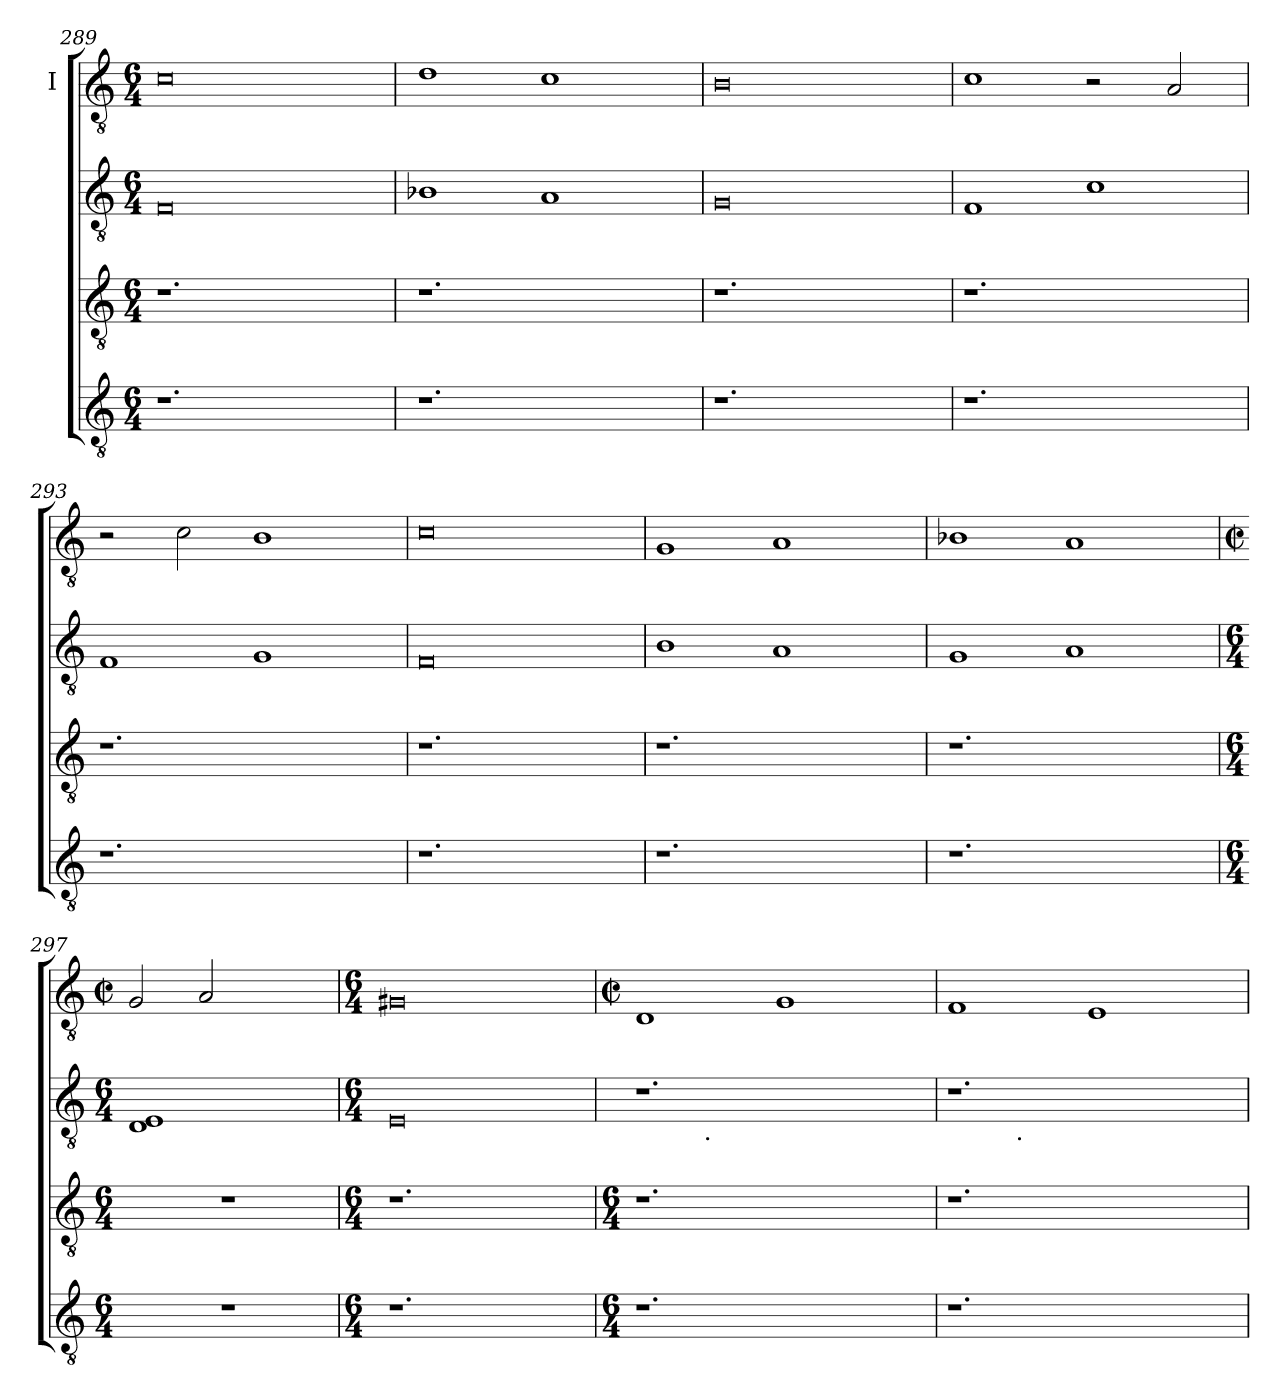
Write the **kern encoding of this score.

**kern	**kern	**kern	**kern
*part4	*part3	*part2	*part1
*staff4	*staff3	*staff2	*staff1
*	*	*	*I"I
*clefGv2	*clefGv2	*clefGv2	*clefGv2
*k[]	*k[]	*k[]	*k[]
*C:	*C:	*C:	*C:
*M6/4	*M6/4	*M6/4	*M6/4
=289	=289	=289	=289
1.r	1.r	0F	0c
2ryy	2ryy	.	.
=290	=290	=290	=290
1.r	1.r	1B-X	1d
.	.	1A	1c
2ryy	2ryy	.	.
=291	=291	=291	=291
1.r	1.r	0G	0B
2ryy	2ryy	.	.
=292	=292	=292	=292
1.r	1.r	1F	1c
.	.	1c	2r
2ryy	2ryy	.	2A/
=293	=293	=293	=293
1.r	1.r	1F	2r
.	.	.	2c\
.	.	1G	1B
2ryy	2ryy	.	.
!!LO:PB:g=z
=294	=294	=294	=294
1.r	1.r	0F	0c
2ryy	2ryy	.	.
=295	=295	=295	=295
1.r	1.r	1B	1G
.	.	1A	1A
2ryy	2ryy	.	.
=296	=296	=296	=296
1.r	1.r	1G	1B-
.	.	1A	1A
2ryy	2ryy	.	.
=297	=297	=297	=297
*M6/4	*M6/4	*M6/4	*M2/2
*	*	*	*met(c|)
1.r	1.r	1D 1E	2G/
.	.	.	2A/
.	.	2ryy	2ryy
=298	=298	=298	=298
*M6/4	*M6/4	*M6/4	*M6/4
1.r	1.r	0E	0G#
2ryy	2ryy	.	.
=299	=299	=299	=299
*M6/4	*M6/4	*	*M2/2
*	*	*	*met(c|)
*	*	*^	*
1.r	1.r	1.r	4...ryy	1D
!	!	!	!LO:TX:b:t=.	!
.	.	.	1ryy	.
.	.	.	.	1G
.	.	.	2ryy	.
2ryy	2ryy	2ryy	.	.
.	.	.	32ryy	.
!!LO:LB:g=z
=300	=300	=300	=300	=300
1.r	1.r	1.r	4...ryy	1F
!	!	!	!LO:TX:b:t=.	!
.	.	.	1ryy	.
.	.	.	.	1E
.	.	.	2ryy	.
2ryy	2ryy	2ryy	.	.
.	.	.	32ryy	.
*	*	*v	*v	*
=	=	=	=
*-	*-	*-	*-
